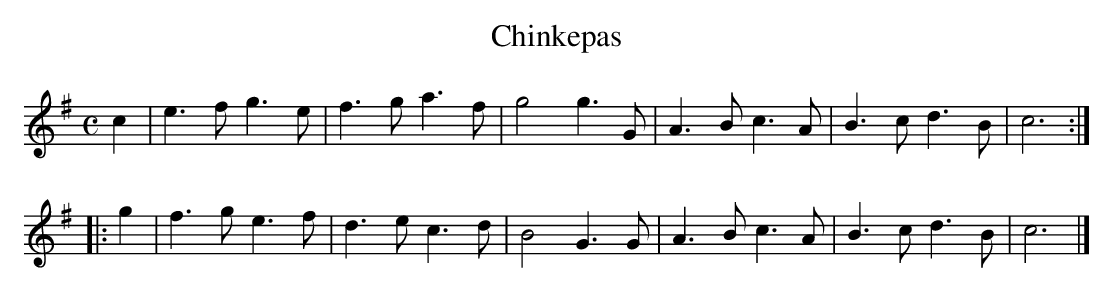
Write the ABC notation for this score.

X:1
T:Chinkepas
M:C
K:Clyd
c2|e3fg3e|f3ga3f|g4g3G|A3Bc3A|B3cd3B|c6:|
|:g2|f3ge3f|d3ec3d|B4G3G|A3Bc3A|B3cd3B|c6|]
